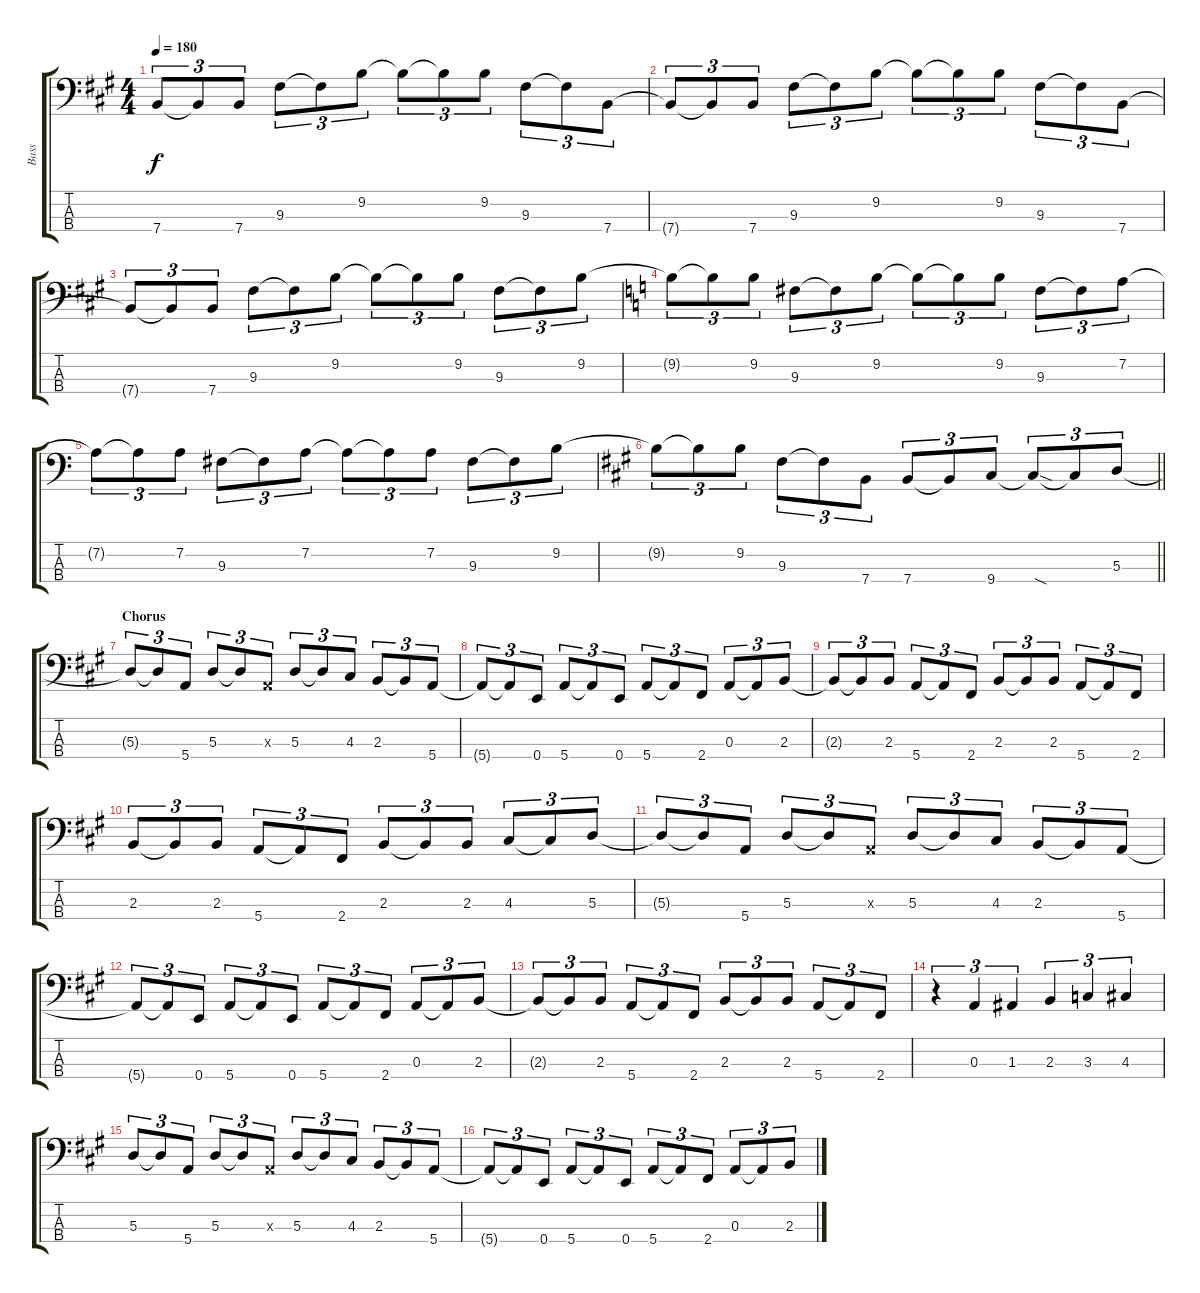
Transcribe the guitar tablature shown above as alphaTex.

\track ("Bass" "Bass") {instrument electricbassfinger}
\staff {score tabs}
\tuning (G2 D2 A1 E1) {hide}
\ts (4 4)
\tempo 180
\clef f4
\ks a
7.4{t}.8{tu (3 2) dy f} 7.4{t}.8{tu (3 2)} 7.4.8{tu (3 2)} 9.3.8{tu (3 2)} 9.3{t}.8{tu (3 2)} 9.2.8{tu (3 2)} 9.2{t}.8{tu (3 2)} 9.2{t}.8{tu (3 2)} 9.2.8{tu (3 2)} 9.3.8{tu (3 2)} 9.3{t}.8{tu (3 2)} 7.4.8{tu (3 2)} |
7.4{t}.8{tu (3 2)} 7.4{t}.8{tu (3 2)} 7.4.8{tu (3 2)} 9.3.8{tu (3 2)} 9.3{t}.8{tu (3 2)} 9.2.8{tu (3 2)} 9.2{t}.8{tu (3 2)} 9.2{t}.8{tu (3 2)} 9.2.8{tu (3 2)} 9.3.8{tu (3 2)} 9.3{t}.8{tu (3 2)} 7.4.8{tu (3 2)} |
7.4{t}.8{tu (3 2)} 7.4{t}.8{tu (3 2)} 7.4.8{tu (3 2)} 9.3.8{tu (3 2)} 9.3{t}.8{tu (3 2)} 9.2.8{tu (3 2)} 9.2{t}.8{tu (3 2)} 9.2{t}.8{tu (3 2)} 9.2.8{tu (3 2)} 9.3.8{tu (3 2)} 9.3{t}.8{tu (3 2)} 9.2.8{tu (3 2)} |
\ks c
9.2{t}.8{tu (3 2)} 9.2{t}.8{tu (3 2)} 9.2.8{tu (3 2)} 9.3.8{tu (3 2)} 9.3{t}.8{tu (3 2)} 9.2.8{tu (3 2)} 9.2{t}.8{tu (3 2)} 9.2{t}.8{tu (3 2)} 9.2.8{tu (3 2)} 9.3.8{tu (3 2)} 9.3{t}.8{tu (3 2)} 7.2.8{tu (3 2)} |
7.2{t}.8{tu (3 2)} 7.2{t}.8{tu (3 2)} 7.2.8{tu (3 2)} 9.3.8{tu (3 2)} 9.3{t}.8{tu (3 2)} 7.2.8{tu (3 2)} 7.2{t}.8{tu (3 2)} 7.2{t}.8{tu (3 2)} 7.2.8{tu (3 2)} 9.3.8{tu (3 2)} 9.3{t}.8{tu (3 2)} 9.2.8{tu (3 2)} |
\barLineRight lightlight
\ks a
9.2{t}.8{tu (3 2)} 9.2{t}.8{tu (3 2)} 9.2.8{tu (3 2)} 9.3.8{tu (3 2)} 9.3{t}.8{tu (3 2)} 7.4.8{tu (3 2)} 7.4.8{tu (3 2)} 7.4{t}.8{tu (3 2)} 9.4.8{tu (3 2)} 9.4{sod t}.8{tu (3 2)} 9.4{t}.8{tu (3 2)} 5.3.8{tu (3 2)} |
\section ("" "Chorus")
5.3{t}.8{tu (3 2)} 5.3{t}.8{tu (3 2)} 5.4.8{tu (3 2)} 5.3.8{tu (3 2)} 5.3{t}.8{tu (3 2)} 0.3{x}.8{tu (3 2)} 5.3.8{tu (3 2)} 5.3{t}.8{tu (3 2)} 4.3.8{tu (3 2)} 2.3.8{tu (3 2)} 2.3{t}.8{tu (3 2)} 5.4.8{tu (3 2)} |
5.4{t}.8{tu (3 2)} 5.4{t}.8{tu (3 2)} 0.4.8{tu (3 2)} 5.4.8{tu (3 2)} 5.4{t}.8{tu (3 2)} 0.4.8{tu (3 2)} 5.4.8{tu (3 2)} 5.4{t}.8{tu (3 2)} 2.4.8{tu (3 2)} 0.3.8{tu (3 2)} 0.3{t}.8{tu (3 2)} 2.3.8{tu (3 2)} |
2.3{t}.8{tu (3 2)} 2.3{t}.8{tu (3 2)} 2.3.8{tu (3 2)} 5.4.8{tu (3 2)} 5.4{t}.8{tu (3 2)} 2.4.8{tu (3 2)} 2.3.8{tu (3 2)} 2.3{t}.8{tu (3 2)} 2.3.8{tu (3 2)} 5.4.8{tu (3 2)} 5.4{t}.8{tu (3 2)} 2.4.8{tu (3 2)} |
2.3.8{tu (3 2)} 2.3{t}.8{tu (3 2)} 2.3.8{tu (3 2)} 5.4.8{tu (3 2)} 5.4{t}.8{tu (3 2)} 2.4.8{tu (3 2)} 2.3.8{tu (3 2)} 2.3{t}.8{tu (3 2)} 2.3.8{tu (3 2)} 4.3.8{tu (3 2)} 4.3{t}.8{tu (3 2)} 5.3.8{tu (3 2)} |
5.3{t}.8{tu (3 2)} 5.3{t}.8{tu (3 2)} 5.4.8{tu (3 2)} 5.3.8{tu (3 2)} 5.3{t}.8{tu (3 2)} 0.3{x}.8{tu (3 2)} 5.3.8{tu (3 2)} 5.3{t}.8{tu (3 2)} 4.3.8{tu (3 2)} 2.3.8{tu (3 2)} 2.3{t}.8{tu (3 2)} 5.4.8{tu (3 2)} |
5.4{t}.8{tu (3 2)} 5.4{t}.8{tu (3 2)} 0.4.8{tu (3 2)} 5.4.8{tu (3 2)} 5.4{t}.8{tu (3 2)} 0.4.8{tu (3 2)} 5.4.8{tu (3 2)} 5.4{t}.8{tu (3 2)} 2.4.8{tu (3 2)} 0.3.8{tu (3 2)} 0.3{t}.8{tu (3 2)} 2.3.8{tu (3 2)} |
2.3{t}.8{tu (3 2)} 2.3{t}.8{tu (3 2)} 2.3.8{tu (3 2)} 5.4.8{tu (3 2)} 5.4{t}.8{tu (3 2)} 2.4.8{tu (3 2)} 2.3.8{tu (3 2)} 2.3{t}.8{tu (3 2)} 2.3.8{tu (3 2)} 5.4.8{tu (3 2)} 5.4{t}.8{tu (3 2)} 2.4.8{tu (3 2)} |
r.4{tu (3 2)} 0.3.4{tu (3 2)} 1.3.4{tu (3 2)} 2.3.4{tu (3 2)} 3.3.4{tu (3 2)} 4.3.4{tu (3 2)} |
5.3.8{tu (3 2)} 5.3{t}.8{tu (3 2)} 5.4.8{tu (3 2)} 5.3.8{tu (3 2)} 5.3{t}.8{tu (3 2)} 0.3{x}.8{tu (3 2)} 5.3.8{tu (3 2)} 5.3{t}.8{tu (3 2)} 4.3.8{tu (3 2)} 2.3.8{tu (3 2)} 2.3{t}.8{tu (3 2)} 5.4.8{tu (3 2)} |
5.4{t}.8{tu (3 2)} 5.4{t}.8{tu (3 2)} 0.4.8{tu (3 2)} 5.4.8{tu (3 2)} 5.4{t}.8{tu (3 2)} 0.4.8{tu (3 2)} 5.4.8{tu (3 2)} 5.4{t}.8{tu (3 2)} 2.4.8{tu (3 2)} 0.3.8{tu (3 2)} 0.3{t}.8{tu (3 2)} 2.3.8{tu (3 2)}
